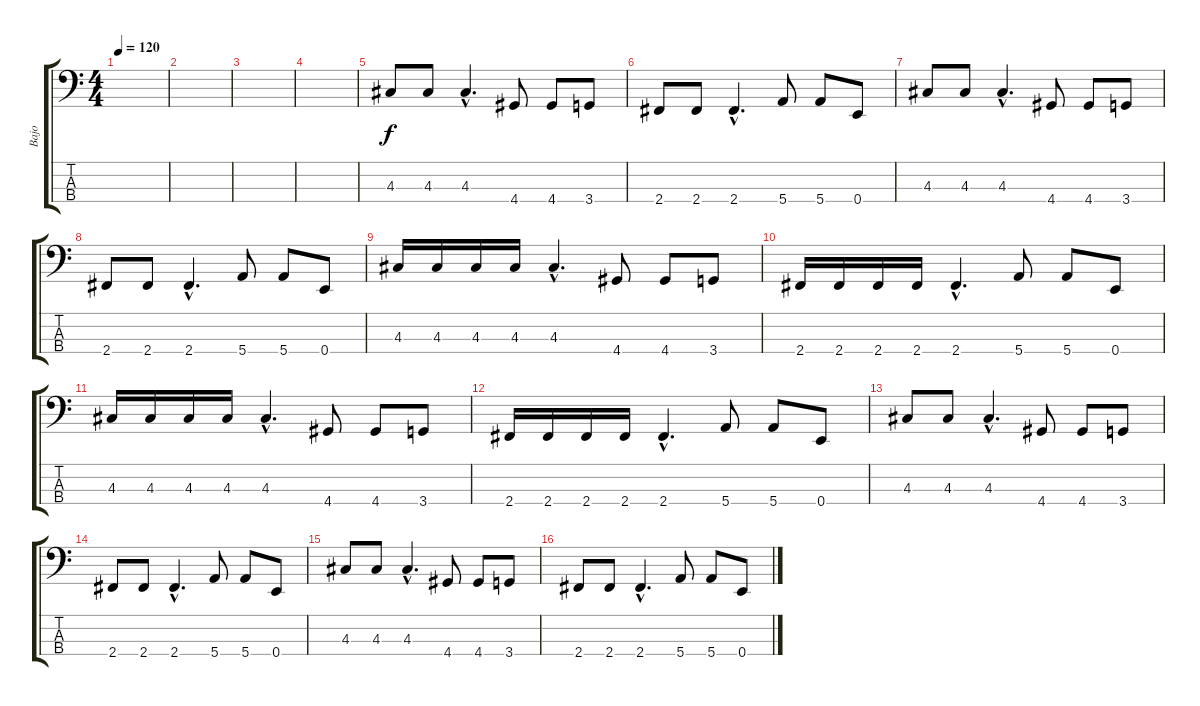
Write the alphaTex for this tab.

\track ("Bajo" "Bajo") {instrument electricbassfinger}
\staff {score tabs}
\tuning (G2 D2 A1 E1) {hide}
\ts (4 4)
\tempo 120
\clef f4
\ks c
|
|
|
|
4.3.8 4.3.8 4.3{hac}.4{d} 4.4.8 4.4.8 3.4.8 |
2.4.8 2.4.8 2.4{hac}.4{d} 5.4.8 5.4.8 0.4.8 |
4.3.8 4.3.8 4.3{hac}.4{d} 4.4.8 4.4.8 3.4.8 |
2.4.8 2.4.8 2.4{hac}.4{d} 5.4.8 5.4.8 0.4.8 |
4.3.16 4.3.16 4.3.16 4.3.16 4.3{hac}.4{d} 4.4.8 4.4.8 3.4.8 |
2.4.16 2.4.16 2.4.16 2.4.16 2.4{hac}.4{d} 5.4.8 5.4.8 0.4.8 |
4.3.16 4.3.16 4.3.16 4.3.16 4.3{hac}.4{d} 4.4.8 4.4.8 3.4.8 |
2.4.16 2.4.16 2.4.16 2.4.16 2.4{hac}.4{d} 5.4.8 5.4.8 0.4.8 |
4.3.8 4.3.8 4.3{hac}.4{d} 4.4.8 4.4.8 3.4.8 |
2.4.8 2.4.8 2.4{hac}.4{d} 5.4.8 5.4.8 0.4.8 |
4.3.8 4.3.8 4.3{hac}.4{d} 4.4.8 4.4.8 3.4.8 |
2.4.8 2.4.8 2.4{hac}.4{d} 5.4.8 5.4.8 0.4.8
